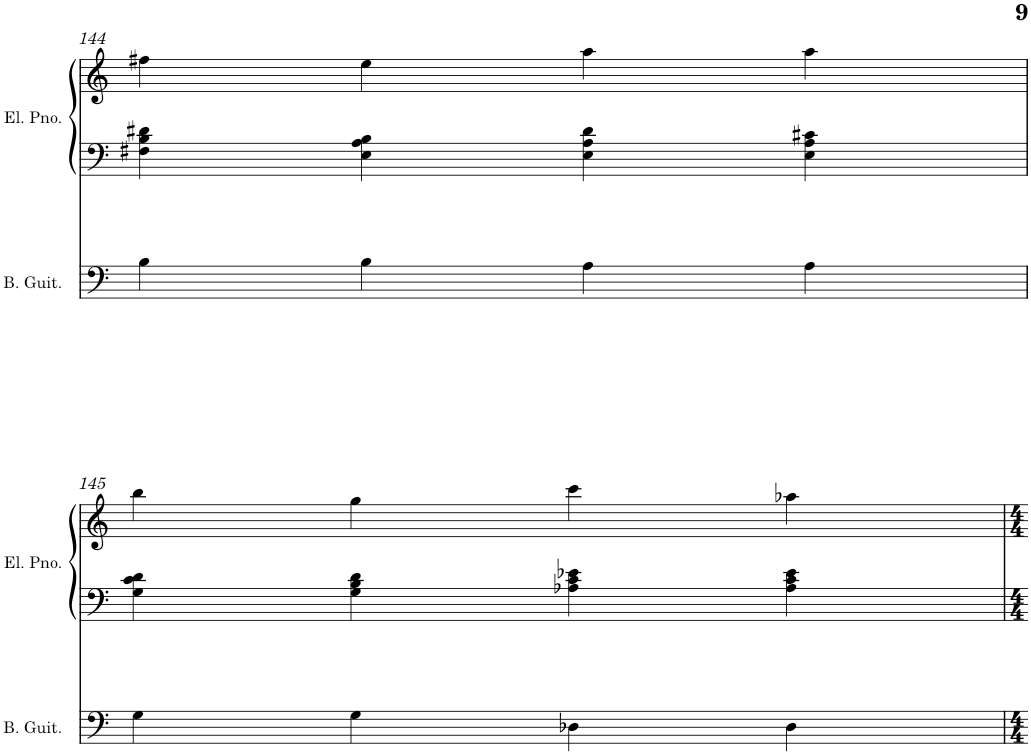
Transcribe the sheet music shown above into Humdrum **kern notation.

**kern	**kern	**kern
*part2	*part1	*part1
*staff3	*staff2	*staff1
*I"Bass Guitar	*I"Electric Piano	*
*I'B. Guit.	*I'El. Pno.	*
!!LO:PB:g=z
*clefF4	*clefF4	*clefG2
*Trd7c12	*	*
*k[]	*k[]	*k[]
*M4/4	*M4/4	*M4/4
=144	=144	=144
4B\	4F#X\ 4B\ 4d#X\	4ff#X\
4B\	4E\ 4A\ 4B\	4ee\
4A\	4E\ 4A\ 4d#\	4aa\
4A\	4E\ 4A\ 4c#X\	4aa\
!!LO:LB:g=z
=145	=145	=145
4G\	4G\ 4c\ 4d\	4bb\
4G\	4G\ 4B\ 4d\	4gg\
4D-X\	4A-X\ 4c\ 4e-X\	4ccc\
4D-\	4A-\ 4c\ 4e-\	4aa-X\
=	=	=
*-	*-	*-
